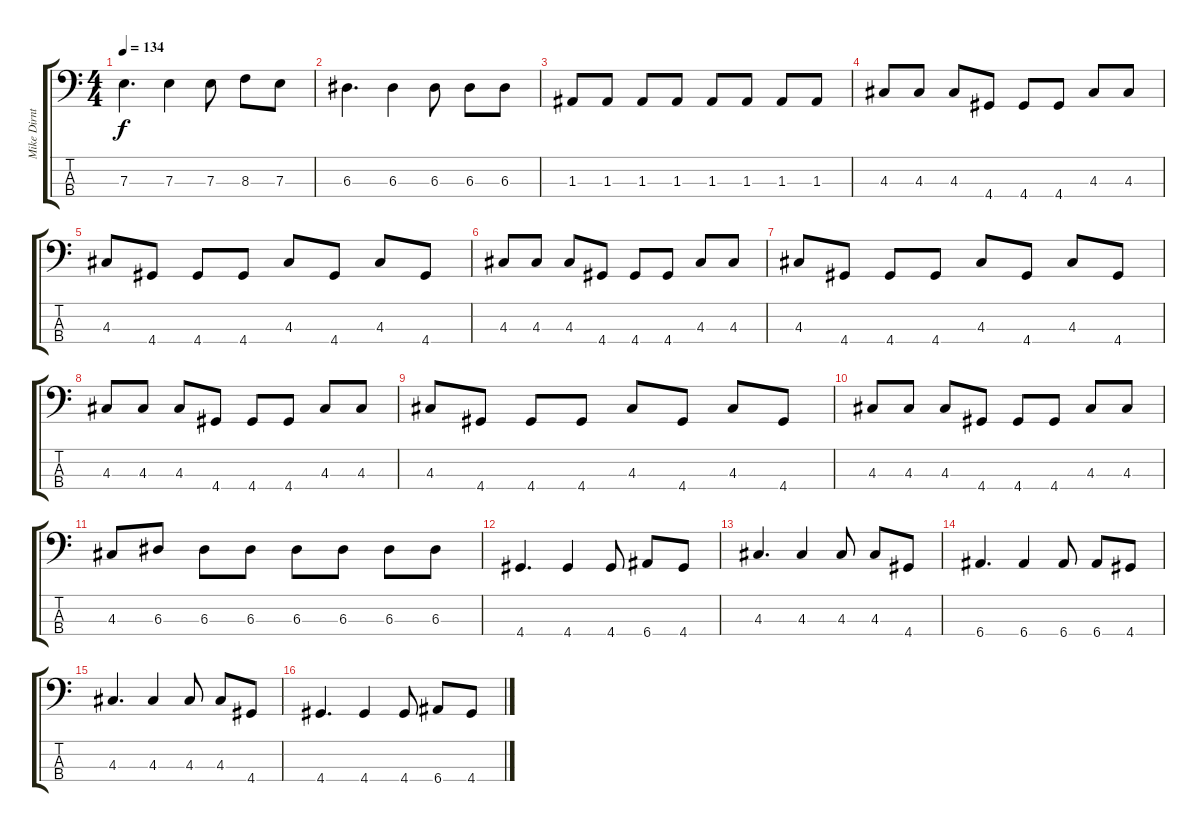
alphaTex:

\track ("Mike Dirnt(Bass)" "Mike Dirnt") {instrument electricbassfinger}
\staff {score tabs}
\tuning (G2 D2 A1 E1) {hide}
\ts (4 4)
\tempo 134
\clef f4
\ks c
7.3.4{d dy f} 7.3.4 7.3.8 8.3.8 7.3.8 |
6.3.4{d} 6.3.4 6.3.8 6.3.8 6.3.8 |
1.3.8 1.3.8 1.3.8 1.3.8 1.3.8 1.3.8 1.3.8 1.3.8 |
4.3.8 4.3.8 4.3.8 4.4.8 4.4.8 4.4.8 4.3.8 4.3.8 |
4.3.8 4.4.8 4.4.8 4.4.8 4.3.8 4.4.8 4.3.8 4.4.8 |
4.3.8 4.3.8 4.3.8 4.4.8 4.4.8 4.4.8 4.3.8 4.3.8 |
4.3.8 4.4.8 4.4.8 4.4.8 4.3.8 4.4.8 4.3.8 4.4.8 |
4.3.8 4.3.8 4.3.8 4.4.8 4.4.8 4.4.8 4.3.8 4.3.8 |
4.3.8 4.4.8 4.4.8 4.4.8 4.3.8 4.4.8 4.3.8 4.4.8 |
4.3.8 4.3.8 4.3.8 4.4.8 4.4.8 4.4.8 4.3.8 4.3.8 |
4.3.8 6.3.8 6.3.8 6.3.8 6.3.8 6.3.8 6.3.8 6.3.8 |
4.4.4{d} 4.4.4 4.4.8 6.4.8 4.4.8 |
4.3.4{d} 4.3.4 4.3.8 4.3.8 4.4.8 |
6.4.4{d} 6.4.4 6.4.8 6.4.8 4.4.8 |
4.3.4{d} 4.3.4 4.3.8 4.3.8 4.4.8 |
4.4.4{d} 4.4.4 4.4.8 6.4.8 4.4.8
